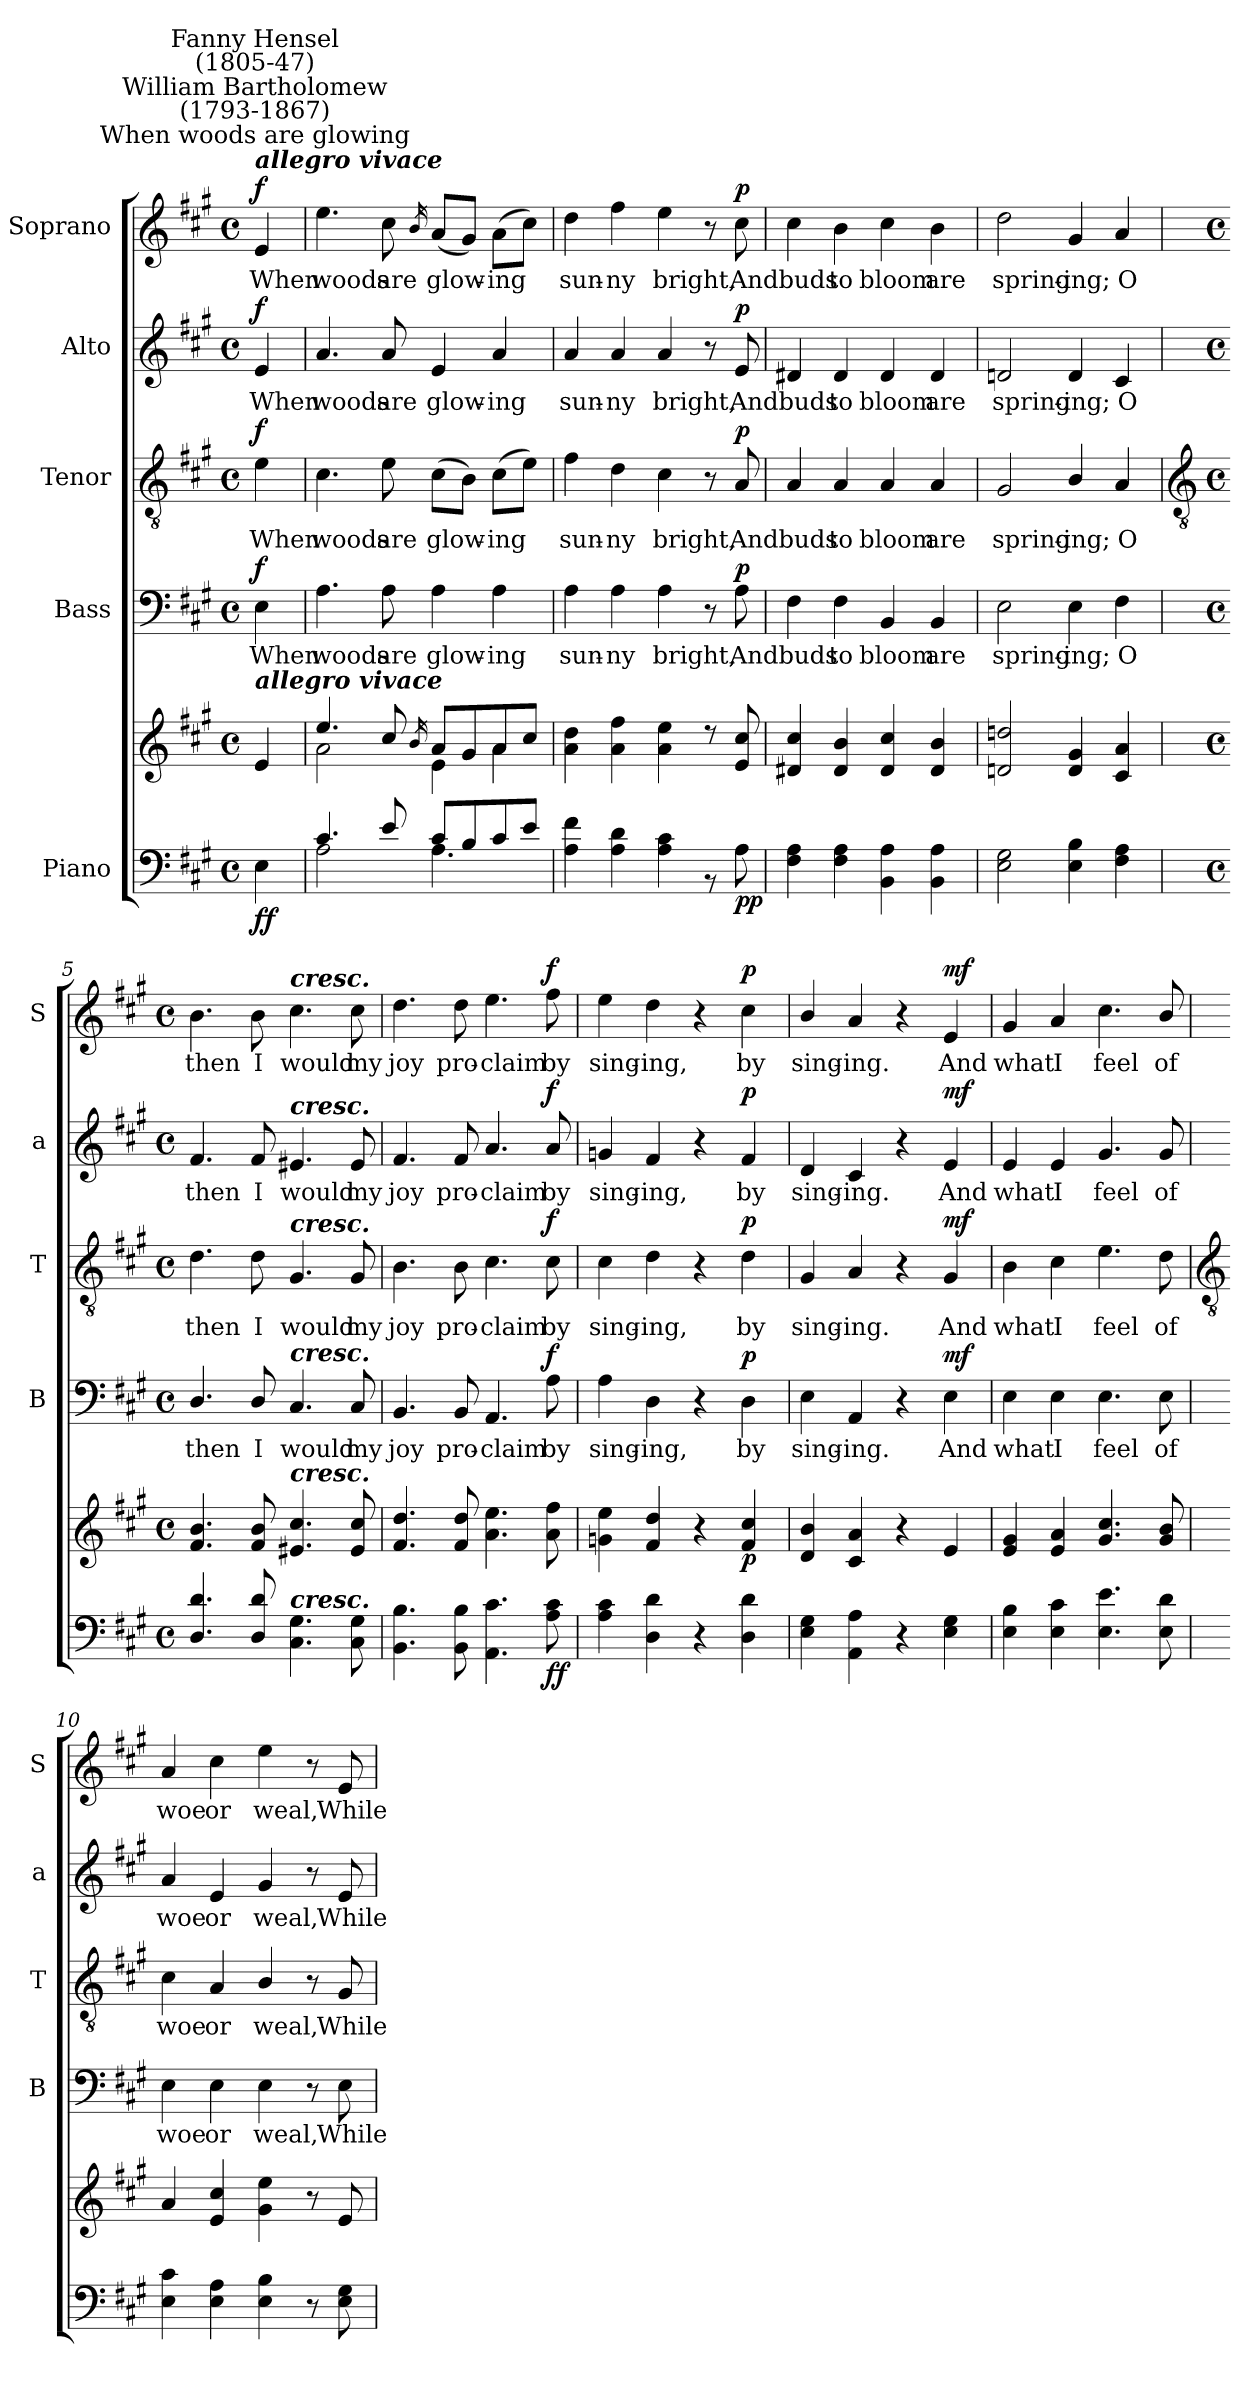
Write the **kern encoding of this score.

**kern	**kern	**dynam	**kern	**text	**dynam	**kern	**text	**dynam	**kern	**text	**dynam	**kern	**text	**dynam
*part5	*part5	*part5	*part4	*part4	*part4	*part3	*part3	*part3	*part2	*part2	*part2	*part1	*part1	*part1
*staff6	*staff5	*staff5/6	*staff4	*staff4	*staff4	*staff3	*staff3	*staff3	*staff2	*staff2	*staff2	*staff1	*staff1	*staff1
*I"Piano	*	*	*I"Bass	*	*	*I"Tenor	*	*	*I"Alto	*	*	*I"Soprano	*	*
*	*	*	*I'B	*	*	*I'T	*	*	*I'a	*	*	*I'S	*	*
*clefF4	*clefG2	*	*clefF4	*	*	*clefGv2	*	*	*clefG2	*	*	*clefG2	*	*
*k[f#c#g#]	*k[f#c#g#]	*	*k[f#c#g#]	*	*	*k[f#c#g#]	*	*	*k[f#c#g#]	*	*	*k[f#c#g#]	*	*
*A:	*A:	*	*A:	*	*	*A:	*	*	*A:	*	*	*A:	*	*
*M4/4	*M4/4	*	*M4/4	*	*	*M4/4	*	*	*M4/4	*	*	*M4/4	*	*
*met(c)	*met(c)	*	*met(c)	*	*	*met(c)	*	*	*met(c)	*	*	*met(c)	*	*
*MM152	*MM152	*	*MM152	*	*	*MM152	*	*	*MM152	*	*	*MM152	*	*
=	=	=	=	=	=	=	=	=	=	=	=	=	=	=
*^	*^	*	*	*	*	*	*	*	*	*	*	*	*	*
!	!	!	!	!	!	!	!	!	!	!	!	!	!	!LO:TX:a:Bi:t=allegro vivace	!	!
!	!	!	!	!	!	!	!	!	!	!	!	!	!	!LO:TX:a:cj:t=When woods are glowing	!	!
!	!	!	!	!	!	!	!	!	!	!	!	!	!	!LO:TX:a:cj:t=William Bartholomew\n(1793-1867)	!	!
!	!	!	!	!	!	!	!	!	!	!	!	!	!	!LO:TX:a:cj:t=Fanny Hensel\n(1805-47)	!	!
!	!	!LO:TX:a:Bi:t=allegro vivace	!	!	!	!	!	!	!	!	!	!	!	!	!	!
!	!	!	!	!LO:DY:b=2	!	!LO:LY:b	!	!	!LO:LY:b	!	!	!LO:LY:b	!	!	!LO:LY:b	!
!	!	!	!	!LO:DY:n=1:b	!	!	!LO:DY:b	!	!	!LO:DY:b	!	!	!LO:DY:b	!	!	!LO:DY:b
4ryy	4E\	4e/	4ryy	f f	4E	When	f	4e	When	f	4e	When	f	4e	When	f
=1	=1	=1	=1	=1	=1	=1	=1	=1	=1	=1	=1	=1	=1	=1	=1	=1
!	!	!	!	!	!	!LO:LY:b	!	!	!LO:LY:b	!	!	!LO:LY:b	!	!	!LO:LY:b	!
4.c#/	2A\	4.ee/	2a\	.	4.A	woods	.	4.c#	woods	.	4.a	woods	.	4.ee	woods	.
!	!	!	!	!	!	!LO:LY:b	!	!	!LO:LY:b	!	!	!LO:LY:b	!	!	!LO:LY:b	!
8e/	.	8cc#/	.	.	8A	are	.	8e	are	.	8a	are	.	8cc#	are	.
.	.	16qb/	.	.	.	.	.	.	.	.	.	.	.	16qb/	.	.
!	!	!	!	!	!	!LO:LY:b	!	!	!LO:LY:b	!	!	!LO:LY:b	!	!	!LO:LY:b	!
8c#/L	4.A\	8a/L	4e\	.	4A	glow-	.	(>8c#L	glow-	.	4e	glow-	.	(<8aL	glow-	.
8B/	.	8g#/	.	.	.	.	.	8BJ)	.	.	.	.	.	8g#J)	.	.
!	!	!	!	!	!	!LO:LY:b	!	!	!LO:LY:b	!	!	!LO:LY:b	!	!	!LO:LY:b	!
8c#/	.	8a/	4a\	.	4A	-ing	.	(>8c#L	ing	.	4a	-ing	.	(>8aL	ing	.
8e/J	8ryy	8cc#/J	.	.	.	.	.	8eJ)	.	.	.	.	.	8cc#J)	.	.
=2	=2	=2	=2	=2	=2	=2	=2	=2	=2	=2	=2	=2	=2	=2	=2	=2
!	!	!	!	!	!	!LO:LY:b	!	!	!LO:LY:b	!	!	!LO:LY:b	!	!	!LO:LY:b	!
1ryy	4A\ 4f#\	4a\ 4dd\	1ryy	.	4A	sun-	.	4f#	sun-	.	4a	sun-	.	4dd	sun-	.
!	!	!	!	!	!	!LO:LY:b	!	!	!LO:LY:b	!	!	!LO:LY:b	!	!	!LO:LY:b	!
.	4A\ 4d\	4a\ 4ff#\	.	.	4A	-ny	.	4d	-ny	.	4a	-ny	.	4ff#	-ny	.
!	!	!	!	!	!	!LO:LY:b	!	!	!LO:LY:b	!	!	!LO:LY:b	!	!	!LO:LY:b	!
.	4A\ 4c#\	4a\ 4ee\	.	.	4A	bright,	.	4c#	bright,	.	4a	bright,	.	4ee	bright,	.
.	8r	8r	.	.	8r	.	.	8r	.	.	8r	.	.	8r	.	.
!	!	!	!	!LO:DY:b=2	!	!LO:LY:b	!	!	!LO:LY:b	!	!	!LO:LY:b	!	!	!LO:LY:b	!
!	!	!	!	!LO:DY:n=1:b	!	!	!LO:DY:b	!	!	!LO:DY:b	!	!	!LO:DY:b	!	!	!LO:DY:b
.	8A\	8e/ 8cc#/	.	p p	8A	And	p	8A	And	p	8e	And	p	8cc#	And	p
=3	=3	=3	=3	=3	=3	=3	=3	=3	=3	=3	=3	=3	=3	=3	=3	=3
!	!	!	!	!	!	!LO:LY:b	!	!	!LO:LY:b	!	!	!LO:LY:b	!	!	!LO:LY:b	!
1ryy	4F#\ 4A\	4d#X/ 4cc#/	1ryy	.	4F#	buds	.	4A	buds	.	4d#X	buds	.	4cc#	buds	.
!	!	!	!	!	!	!LO:LY:b	!	!	!LO:LY:b	!	!	!LO:LY:b	!	!	!LO:LY:b	!
.	4F#\ 4A\	4d#/ 4b/	.	.	4F#	to	.	4A	to	.	4d#	to	.	4b	to	.
!	!	!	!	!	!	!LO:LY:b	!	!	!LO:LY:b	!	!	!LO:LY:b	!	!	!LO:LY:b	!
.	4BB\ 4A\	4d#/ 4cc#/	.	.	4BB	bloom	.	4A	bloom	.	4d#	bloom	.	4cc#	bloom	.
!	!	!	!	!	!	!LO:LY:b	!	!	!LO:LY:b	!	!	!LO:LY:b	!	!	!LO:LY:b	!
.	4BB\ 4A\	4d#/ 4b/	.	.	4BB	are	.	4A	are	.	4d#	are	.	4b	are	.
=4	=4	=4	=4	=4	=4	=4	=4	=4	=4	=4	=4	=4	=4	=4	=4	=4
!	!	!	!	!	!	!LO:LY:b	!	!	!LO:LY:b	!	!	!LO:LY:b	!	!	!LO:LY:b	!
1ryy	2E\ 2G#\	2dn/ 2ddn/	1ryy	.	2E	spring-	.	2G#	spring-	.	2dn	spring-	.	2dd	spring-	.
!	!	!	!	!	!	!LO:LY:b	!	!	!LO:LY:b	!	!	!LO:LY:b	!	!	!LO:LY:b	!
.	4E\ 4B\	4d/ 4g#/	.	.	4E	-ing;	.	4B/	-ing;	.	4d	-ing;	.	4g#	-ing;	.
!	!	!	!	!	!	!LO:LY:b	!	!	!LO:LY:b	!	!	!LO:LY:b	!	!	!LO:LY:b	!
.	4F#\ 4A\	4c#/ 4a/	.	.	4F#	O	.	4A	O	.	4c#	O	.	4a	O	.
*v	*v	*	*	*	*	*	*	*	*	*	*	*	*	*	*	*
*	*v	*v	*	*	*	*	*	*	*	*	*	*	*	*	*
!!LO:LB:g=z
=5	=5	=5	=5	=5	=5	=5	=5	=5	=5	=5	=5	=5	=5	=5
*	*	*	*	*	*	*clefGv2	*	*	*	*	*	*	*	*
*M4/4	*M4/4	*	*M4/4	*	*	*M4/4	*	*	*M4/4	*	*	*M4/4	*	*
*met(c)	*met(c)	*	*met(c)	*	*	*met(c)	*	*	*met(c)	*	*	*met(c)	*	*
*^	*	*	*	*	*	*	*	*	*	*	*	*	*	*
!	!	!	!	!	!LO:LY:b	!	!	!LO:LY:b	!	!	!LO:LY:b	!	!	!LO:LY:b	!
*v	*v	*	*	*	*	*	*	*	*	*	*	*	*	*	*
4.D/ 4.d/	4.f# 4.b	.	4.D/	then	.	4.d	then	.	4.f#	then	.	4.b	then	.
!	!	!	!	!LO:LY:b	!	!	!LO:LY:b	!	!	!LO:LY:b	!	!	!LO:LY:b	!
8D/ 8d/	8f# 8b	.	8D/	I	.	8d	I	.	8f#	I	.	8b	I	.
!	!	!	!	!	!	!	!	!	!	!	!	!LO:TX:a:Bi:t=cresc.	!	!
!	!	!	!	!	!	!	!	!	!LO:TX:a:Bi:t=cresc.	!	!	!	!	!
!	!	!	!	!	!	!LO:TX:a:Bi:t=cresc.	!	!	!	!	!	!	!	!
!	!	!	!LO:TX:a:Bi:t=cresc.	!	!	!	!	!	!	!	!	!	!	!
!	!LO:TX:a:Bi:t=cresc.	!	!	!	!	!	!	!	!	!	!	!	!	!
!LO:TX:a:Bi:t=cresc.	!	!	!	!	!	!	!	!	!	!	!	!	!	!
!	!	!	!	!LO:LY:b	!	!	!LO:LY:b	!	!	!LO:LY:b	!	!	!LO:LY:b	!
4.C# 4.G#	4.e#X 4.cc#	.	4.C#	would	.	4.G#	would	.	4.e#X	would	.	4.cc#	would	.
!	!	!	!	!LO:LY:b	!	!	!LO:LY:b	!	!	!LO:LY:b	!	!	!LO:LY:b	!
8C# 8G#	8e# 8cc#	.	8C#	my	.	8G#	my	.	8e#	my	.	8cc#	my	.
=6	=6	=6	=6	=6	=6	=6	=6	=6	=6	=6	=6	=6	=6	=6
!	!	!	!	!LO:LY:b	!	!	!LO:LY:b	!	!	!LO:LY:b	!	!	!LO:LY:b	!
4.BB 4.B	4.f# 4.dd	.	4.BB	joy	.	4.B	joy	.	4.f#	joy	.	4.dd	joy	.
!	!	!	!	!LO:LY:b	!	!	!LO:LY:b	!	!	!LO:LY:b	!	!	!LO:LY:b	!
8BB 8B	8f# 8dd	.	8BB	pro-	.	8B	pro-	.	8f#	pro-	.	8dd	pro-	.
!	!	!	!	!LO:LY:b	!	!	!LO:LY:b	!	!	!LO:LY:b	!	!	!LO:LY:b	!
4.AA 4.c#	4.a 4.ee	.	4.AA	-claim	.	4.c#	-claim	.	4.a	-claim	.	4.ee	-claim	.
!	!	!LO:DY:b=2	!	!LO:LY:b	!	!	!LO:LY:b	!	!	!LO:LY:b	!	!	!LO:LY:b	!
!	!	!LO:DY:n=1:b	!	!	!LO:DY:b	!	!	!LO:DY:b	!	!	!LO:DY:b	!	!	!LO:DY:b
8A 8c#	8a 8ff#	f f	8A	by	f	8c#	by	f	8a	by	f	8ff#	by	f
=7	=7	=7	=7	=7	=7	=7	=7	=7	=7	=7	=7	=7	=7	=7
!	!	!	!	!LO:LY:b	!	!	!LO:LY:b	!	!	!LO:LY:b	!	!	!LO:LY:b	!
4A 4c#	4gn 4ee	.	4A	sing-	.	4c#	sing-	.	4gn	sing-	.	4ee	sing-	.
!	!	!	!	!LO:LY:b	!	!	!LO:LY:b	!	!	!LO:LY:b	!	!	!LO:LY:b	!
4D 4d	4f# 4dd	.	4D	-ing,	.	4d	-ing,	.	4f#	-ing,	.	4dd	-ing,	.
4r	4r	.	4r	.	.	4r	.	.	4r	.	.	4r	.	.
!	!	!LO:DY:b	!	!LO:LY:b	!LO:DY:b	!	!LO:LY:b	!LO:DY:b	!	!LO:LY:b	!LO:DY:b	!	!LO:LY:b	!LO:DY:b
4D 4d	4f# 4cc#	p	4D	by	p	4d	by	p	4f#	by	p	4cc#	by	p
=8	=8	=8	=8	=8	=8	=8	=8	=8	=8	=8	=8	=8	=8	=8
!	!	!	!	!LO:LY:b	!	!	!LO:LY:b	!	!	!LO:LY:b	!	!	!LO:LY:b	!
4E 4G#	4d/ 4b/	.	4E	sing-	.	4G#	sing-	.	4d	sing-	.	4b/	sing-	.
!	!	!	!	!LO:LY:b	!	!	!LO:LY:b	!	!	!LO:LY:b	!	!	!LO:LY:b	!
4AA 4A	4c# 4a	.	4AA	-ing.	.	4A	-ing.	.	4c#	-ing.	.	4a	-ing.	.
4r	4r	.	4r	.	.	4r	.	.	4r	.	.	4r	.	.
!	!	!LO:DY:b=2	!	!LO:LY:b	!	!	!LO:LY:b	!	!	!LO:LY:b	!	!	!LO:LY:b	!
!	!	!LO:DY:n=1:b	!	!	!LO:DY:b	!	!	!LO:DY:b	!	!	!LO:DY:b	!	!	!LO:DY:b
4E 4G#	4e	mf mf	4E	And	mf	4G#	And	mf	4e	And	mf	4e	And	mf
=9	=9	=9	=9	=9	=9	=9	=9	=9	=9	=9	=9	=9	=9	=9
!	!	!	!	!LO:LY:b	!	!	!LO:LY:b	!	!	!LO:LY:b	!	!	!LO:LY:b	!
4E 4B	4e 4g#	.	4E	what	.	4B	what	.	4e	what	.	4g#	what	.
!	!	!	!	!LO:LY:b	!	!	!LO:LY:b	!	!	!LO:LY:b	!	!	!LO:LY:b	!
4E 4c#	4e 4a	.	4E	I	.	4c#	I	.	4e	I	.	4a	I	.
!	!	!	!	!LO:LY:b	!	!	!LO:LY:b	!	!	!LO:LY:b	!	!	!LO:LY:b	!
4.E 4.e	4.g# 4.cc#	.	4.E	feel	.	4.e	feel	.	4.g#	feel	.	4.cc#	feel	.
!	!	!	!	!LO:LY:b	!	!	!LO:LY:b	!	!	!LO:LY:b	!	!	!LO:LY:b	!
8E 8d	8g#/ 8b/	.	8E	of	.	8d	of	.	8g#	of	.	8b/	of	.
!!LO:LB:g=z
=10	=10	=10	=10	=10	=10	=10	=10	=10	=10	=10	=10	=10	=10	=10
*	*	*	*	*	*	*clefGv2	*	*	*	*	*	*	*	*
!	!	!	!	!LO:LY:b	!	!	!LO:LY:b	!	!	!LO:LY:b	!	!	!LO:LY:b	!
4E 4c#	4a	.	4E	woe	.	4c#	woe	.	4a	woe	.	4a	woe	.
!	!	!	!	!LO:LY:b	!	!	!LO:LY:b	!	!	!LO:LY:b	!	!	!LO:LY:b	!
4E 4A	4e 4cc#	.	4E	or	.	4A	or	.	4e	or	.	4cc#	or	.
!	!	!	!	!LO:LY:b	!	!	!LO:LY:b	!	!	!LO:LY:b	!	!	!LO:LY:b	!
4E 4B	4g# 4ee	.	4E	weal,	.	4B/	weal,	.	4g#	weal,	.	4ee	weal,	.
8r	8r	.	8r	.	.	8r	.	.	8r	.	.	8r	.	.
!	!	!	!	!LO:LY:b	!	!	!LO:LY:b	!	!	!LO:LY:b	!	!	!LO:LY:b	!
8E 8G#	8e	.	8E	While	.	8G#	While	.	8e	While	.	8e	While	.
=	=	=	=	=	=	=	=	=	=	=	=	=	=	=
*-	*-	*-	*-	*-	*-	*-	*-	*-	*-	*-	*-	*-	*-	*-
